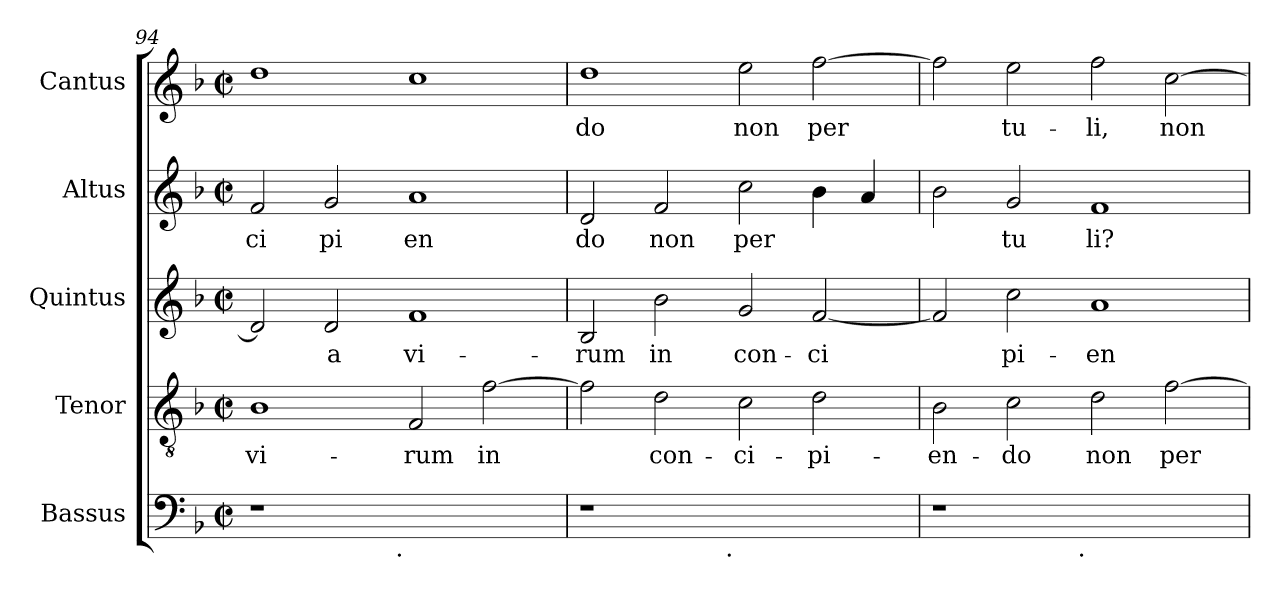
**kern	**kern	**text	**kern	**text	**kern	**text	**kern	**text
*part5	*part4	*part4	*part3	*part3	*part2	*part2	*part1	*part1
*staff5	*staff4	*staff4	*staff3	*staff3	*staff2	*staff2	*staff1	*staff1
*I"Bassus	*I"Tenor	*	*I"Quintus	*	*I"Altus	*	*I"Cantus	*
*clefF4	*clefGv2	*	*clefG2	*	*clefG2	*	*clefG2	*
*k[b-]	*k[b-]	*	*k[b-]	*	*k[b-]	*	*k[b-]	*
*F:	*F:	*	*F:	*	*F:	*	*F:	*
*M2/2	*M2/2	*	*M2/2	*	*M2/2	*	*M2/2	*
*met(c|)	*met(c|)	*	*met(c|)	*	*met(c|)	*	*met(c|)	*
=94	=94	=94	=94	=94	=94	=94	=94	=94
!	!	!LO:LY:b:cj	!	!LO:LY:b	!	!LO:LY:b	!	!LO:LY:b:cj
*^	*	*	*	*	*	*	*	*
1r	2ryy	1B-	vi-	2d/]	--	2f/	ci	1dd	--
!	!	!	!	!	!LO:LY:b	!	!LO:LY:b	!	!
.	4...ryy	.	.	2d/	-a	2g/	pi	.	.
!	!LO:TX:b:t=.	!	!	!	!	!	!	!	!
.	1ryy	.	.	.	.	.	.	.	.
!	!	!	!LO:LY:b:cj	!	!LO:LY:b	!	!LO:LY:b	!	!LO:LY:b:cj
1ryy	.	2F/	-rum	1f	vi-	1a	en	1cc	--
!	!	!	!LO:LY:b:cj	!	!	!	!	!	!
.	.	[>2f\	in	.	.	.	.	.	.
.	32ryy	.	.	.	.	.	.	.	.
=95	=95	=95	=95	=95	=95	=95	=95	=95	=95
!	!	!	!LO:LY:b:cj	!	!LO:LY:b	!	!LO:LY:b	!	!LO:LY:b:cj
1r	2ryy	2f\]	.	2B-/	-rum	2d/	do	1dd	-do
!	!	!	!LO:LY:b:cj	!	!LO:LY:b	!	!LO:LY:b	!	!
.	4...ryy	2d\	con-	2b-\	in	2f/	non	.	.
!	!LO:TX:b:t=.	!	!	!	!	!	!	!	!
.	1ryy	.	.	.	.	.	.	.	.
!	!	!	!LO:LY:b:cj	!	!LO:LY:b	!	!LO:LY:b	!	!LO:LY:b:cj
1ryy	.	2c\	-ci-	2g/	con-	2cc\	per	2ee\	non
!	!	!	!LO:LY:b:cj	!	!LO:LY:b	!	!LO:LY:b	!	!LO:LY:b:cj
.	.	2d\	-pi-	[<2f/	-ci-	4b-\	.	[>2ff\	per-
!	!	!	!	!	!	!	!LO:LY:b	!	!
.	.	.	.	.	.	4a/	.	.	.
.	32ryy	.	.	.	.	.	.	.	.
=96	=96	=96	=96	=96	=96	=96	=96	=96	=96
!	!	!	!LO:LY:b:cj	!	!LO:LY:b	!	!LO:LY:b	!	!LO:LY:b:cj
1r	2ryy	2B-\	-en-	2f/]	--	2b-\	.	2ff\]	--
!	!	!	!LO:LY:b:cj	!	!LO:LY:b	!	!LO:LY:b	!	!LO:LY:b:cj
.	4...ryy	2c\	-do	2cc\	-pi-	2g/	tu	2ee\	-tu-
!	!LO:TX:b:t=.	!	!	!	!	!	!	!	!
.	1ryy	.	.	.	.	.	.	.	.
!	!	!	!LO:LY:b:cj	!	!LO:LY:b	!	!LO:LY:b	!	!LO:LY:b:cj
1ryy	.	2d\	non	1a	-en-	1f	li?	2ff\	-li,
!	!	!	!LO:LY:b:cj	!	!	!	!	!	!LO:LY:b:cj
.	.	[>2f\	per-	.	.	.	.	[>2cc\	non
.	32ryy	.	.	.	.	.	.	.	.
*v	*v	*	*	*	*	*	*	*	*
=	=	=	=	=	=	=	=	=
*-	*-	*-	*-	*-	*-	*-	*-	*-
